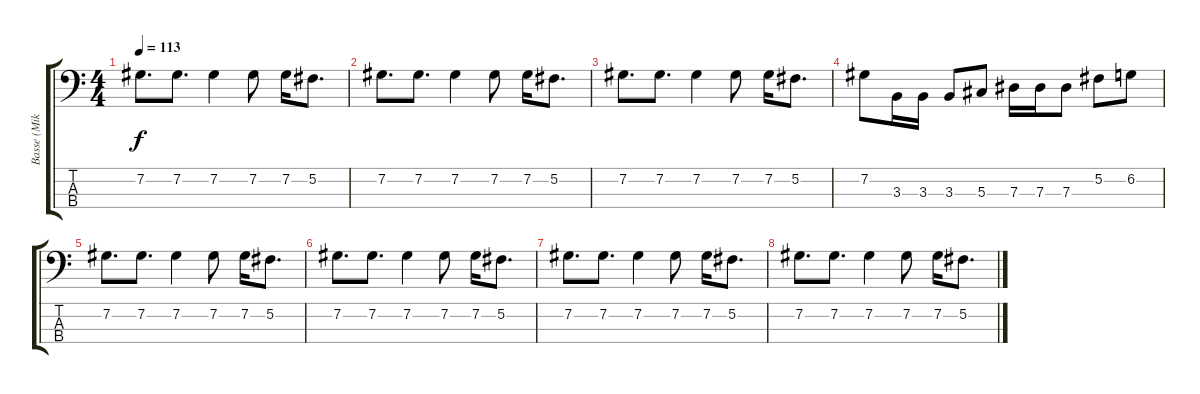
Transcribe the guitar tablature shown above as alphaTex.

\track ("Basse (Mike Starr)" "Basse (Mik") {instrument electricbassfinger}
\staff {score tabs}
\tuning (Gb2 Db2 Ab1 Eb1) {hide}
\ts (4 4)
\tempo 113
\clef f4
\ks c
7.2.8{d dy f} 7.2.8{d} 7.2.4 7.2.8 7.2.16 5.2.8{d} |
7.2.8{d} 7.2.8{d} 7.2.4 7.2.8 7.2.16 5.2.8{d} |
7.2.8{d} 7.2.8{d} 7.2.4 7.2.8 7.2.16 5.2.8{d} |
7.2.8 3.3.16 3.3.16 3.3.8 5.3.8 7.3.16 7.3.16 7.3.8 5.2.8 6.2.8 |
7.2.8{d} 7.2.8{d} 7.2.4 7.2.8 7.2.16 5.2.8{d} |
7.2.8{d} 7.2.8{d} 7.2.4 7.2.8 7.2.16 5.2.8{d} |
7.2.8{d} 7.2.8{d} 7.2.4 7.2.8 7.2.16 5.2.8{d} |
7.2.8{d} 7.2.8{d} 7.2.4 7.2.8 7.2.16 5.2.8{d}
